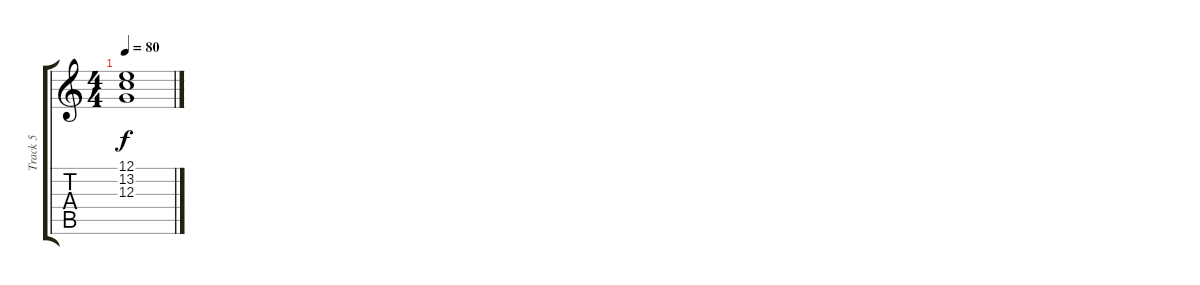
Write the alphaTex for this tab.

\track ("Track 5" "Track 5") {instrument stringensemble2}
\staff {score tabs}
\tuning (E4 B3 G3 D3 A2 E2) {hide}
\ts (4 4)
\tempo 80
\clef g2
\ks c
(12.1 13.2 12.3).1{dy f}
